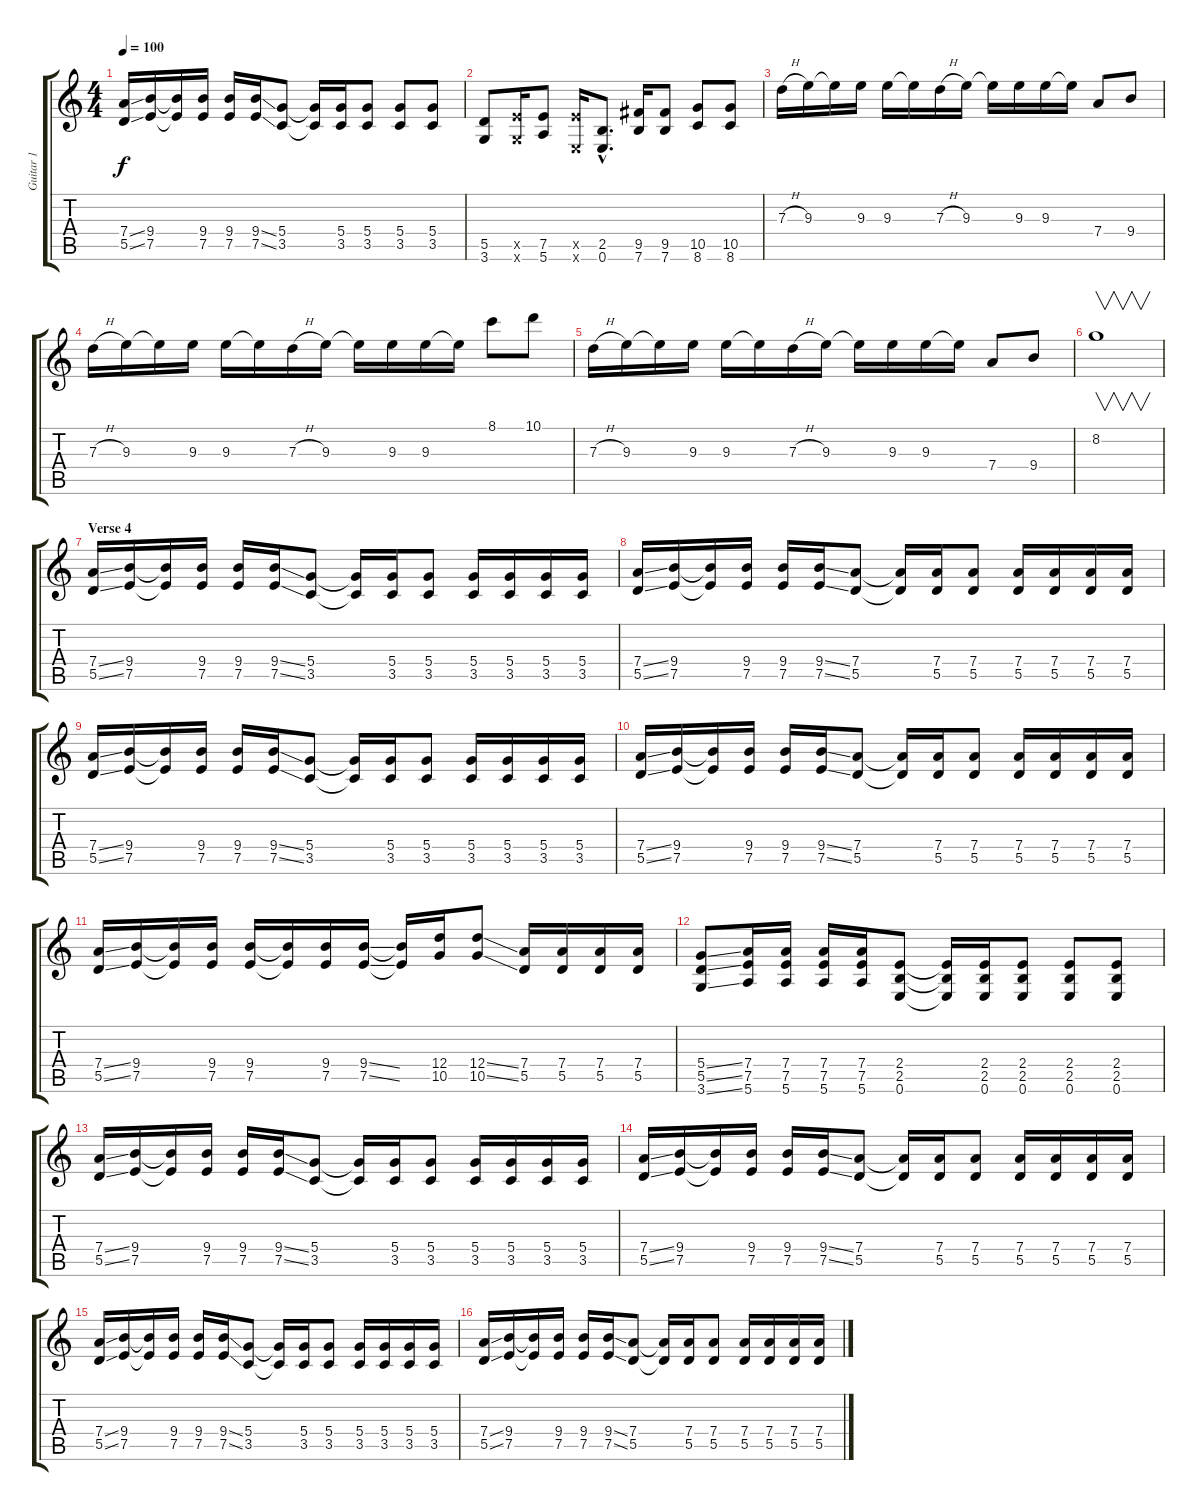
\track ("Guitar 1" "Guitar 1") {instrument distortionguitar}
\staff {score tabs}
\tuning (E4 B3 G3 D3 A2 E2) {hide}
\ts (4 4)
\tempo 100
\clef g2
\ks c
(7.4{ss} 5.5{ss}).16{dy f} (9.4 7.5).16 (9.4{t} 7.5{t}).16 (9.4 7.5).16 (9.4 7.5).16 (9.4{ss} 7.5{ss}).16 (5.4 3.5).8 (5.4{t} 3.5{t}).16 (5.4 3.5).16 (5.4 3.5).8 (5.4 3.5).8 (5.4 3.5).8 |
(5.5 3.6).8 (7.5{x} 3.6{x}).16 (7.5 5.6).8 (7.5{x} 0.6{x}).16 (2.5{hac} 0.6{hac}).8{d} (9.5 7.6).16 (9.5 7.6).8 (10.5 8.6).8 (10.5 8.6).8 |
7.3{h}.16 9.3.16 9.3{t}.16 9.3.16 9.3.16 9.3{t}.16 7.3{h}.16 9.3.16 9.3{t}.16 9.3.16 9.3.16 9.3{t}.16 7.4.8 9.4.8 |
7.3{h}.16 9.3.16 9.3{t}.16 9.3.16 9.3.16 9.3{t}.16 7.3{h}.16 9.3.16 9.3{t}.16 9.3.16 9.3.16 9.3{t}.16 8.1.8 10.1.8 |
7.3{h}.16 9.3.16 9.3{t}.16 9.3.16 9.3.16 9.3{t}.16 7.3{h}.16 9.3.16 9.3{t}.16 9.3.16 9.3.16 9.3{t}.16 7.4.8 9.4.8 |
8.2.1{v} |
\section ("" "Verse 4")
(7.4{ss} 5.5{ss}).16 (9.4 7.5).16 (9.4{t} 7.5{t}).16 (9.4 7.5).16 (9.4 7.5).16 (9.4{ss} 7.5{ss}).16 (5.4 3.5).8 (5.4{t} 3.5{t}).16 (5.4 3.5).16 (5.4 3.5).8 (5.4 3.5).16 (5.4 3.5).16 (5.4 3.5).16 (5.4 3.5).16 |
(7.4{ss} 5.5{ss}).16 (9.4 7.5).16 (9.4{t} 7.5{t}).16 (9.4 7.5).16 (9.4 7.5).16 (9.4{ss} 7.5{ss}).16 (7.4 5.5).8 (7.4{t} 5.5{t}).16 (7.4 5.5).16 (7.4 5.5).8 (7.4 5.5).16 (7.4 5.5).16 (7.4 5.5).16 (7.4 5.5).16 |
(7.4{ss} 5.5{ss}).16 (9.4 7.5).16 (9.4{t} 7.5{t}).16 (9.4 7.5).16 (9.4 7.5).16 (9.4{ss} 7.5{ss}).16 (5.4 3.5).8 (5.4{t} 3.5{t}).16 (5.4 3.5).16 (5.4 3.5).8 (5.4 3.5).16 (5.4 3.5).16 (5.4 3.5).16 (5.4 3.5).16 |
(7.4{ss} 5.5{ss}).16 (9.4 7.5).16 (9.4{t} 7.5{t}).16 (9.4 7.5).16 (9.4 7.5).16 (9.4{ss} 7.5{ss}).16 (7.4 5.5).8 (7.4{t} 5.5{t}).16 (7.4 5.5).16 (7.4 5.5).8 (7.4 5.5).16 (7.4 5.5).16 (7.4 5.5).16 (7.4 5.5).16 |
(7.4{ss} 5.5{ss}).16 (9.4 7.5).16 (9.4{t} 7.5{t}).16 (9.4 7.5).16 (9.4 7.5).16 (9.4{t} 7.5{t}).16 (9.4 7.5).16 (9.4{ss} 7.5{ss}).16 (9.4{t} 7.5{t}).16 (12.4 10.5).16 (12.4{ss} 10.5{ss}).8 (7.4 5.5).16 (7.4 5.5).16 (7.4 5.5).16 (7.4 5.5).16 |
(5.4{ss} 5.5{ss} 3.6{ss}).8 (7.4 7.5 5.6).16 (7.4 7.5 5.6).16 (7.4 7.5 5.6).16 (7.4 7.5 5.6).16 (2.4 2.5 0.6).8 (2.4{t} 2.5{t} 0.6{t}).16 (2.4 2.5 0.6).16 (2.4 2.5 0.6).8 (2.4 2.5 0.6).8 (2.4 2.5 0.6).8 |
(7.4{ss} 5.5{ss}).16 (9.4 7.5).16 (9.4{t} 7.5{t}).16 (9.4 7.5).16 (9.4 7.5).16 (9.4{ss} 7.5{ss}).16 (5.4 3.5).8 (5.4{t} 3.5{t}).16 (5.4 3.5).16 (5.4 3.5).8 (5.4 3.5).16 (5.4 3.5).16 (5.4 3.5).16 (5.4 3.5).16 |
(7.4{ss} 5.5{ss}).16 (9.4 7.5).16 (9.4{t} 7.5{t}).16 (9.4 7.5).16 (9.4 7.5).16 (9.4{ss} 7.5{ss}).16 (7.4 5.5).8 (7.4{t} 5.5{t}).16 (7.4 5.5).16 (7.4 5.5).8 (7.4 5.5).16 (7.4 5.5).16 (7.4 5.5).16 (7.4 5.5).16 |
(7.4{ss} 5.5{ss}).16 (9.4 7.5).16 (9.4{t} 7.5{t}).16 (9.4 7.5).16 (9.4 7.5).16 (9.4{ss} 7.5{ss}).16 (5.4 3.5).8 (5.4{t} 3.5{t}).16 (5.4 3.5).16 (5.4 3.5).8 (5.4 3.5).16 (5.4 3.5).16 (5.4 3.5).16 (5.4 3.5).16 |
(7.4{ss} 5.5{ss}).16 (9.4 7.5).16 (9.4{t} 7.5{t}).16 (9.4 7.5).16 (9.4 7.5).16 (9.4{ss} 7.5{ss}).16 (7.4 5.5).8 (7.4{t} 5.5{t}).16 (7.4 5.5).16 (7.4 5.5).8 (7.4 5.5).16 (7.4 5.5).16 (7.4 5.5).16 (7.4 5.5).16
